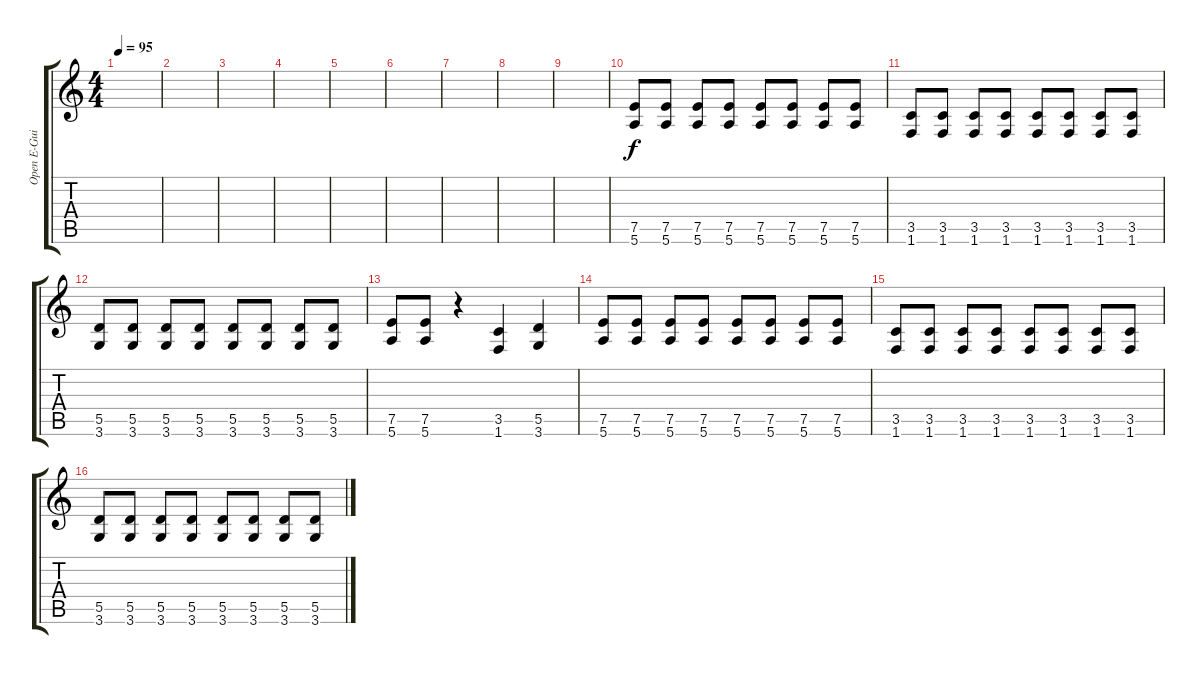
\track ("Open E-Guitar" "Open E-Gui") {instrument overdrivenguitar}
\staff {score tabs}
\tuning (E4 B3 G3 D3 A2 E2) {hide}
\ts (4 4)
\tempo 95
\clef g2
\ks c
|
|
|
|
|
|
|
|
|
(7.5 5.6).8 (7.5 5.6).8 (7.5 5.6).8 (7.5 5.6).8 (7.5 5.6).8 (7.5 5.6).8 (7.5 5.6).8 (7.5 5.6).8 |
(3.5 1.6).8 (3.5 1.6).8 (3.5 1.6).8 (3.5 1.6).8 (3.5 1.6).8 (3.5 1.6).8 (3.5 1.6).8 (3.5 1.6).8 |
(5.5 3.6).8 (5.5 3.6).8 (5.5 3.6).8 (5.5 3.6).8 (5.5 3.6).8 (5.5 3.6).8 (5.5 3.6).8 (5.5 3.6).8 |
(7.5 5.6).8 (7.5 5.6).8 r.4 (3.5 1.6).4 (5.5 3.6).4 |
(7.5 5.6).8 (7.5 5.6).8 (7.5 5.6).8 (7.5 5.6).8 (7.5 5.6).8 (7.5 5.6).8 (7.5 5.6).8 (7.5 5.6).8 |
(3.5 1.6).8 (3.5 1.6).8 (3.5 1.6).8 (3.5 1.6).8 (3.5 1.6).8 (3.5 1.6).8 (3.5 1.6).8 (3.5 1.6).8 |
(5.5 3.6).8 (5.5 3.6).8 (5.5 3.6).8 (5.5 3.6).8 (5.5 3.6).8 (5.5 3.6).8 (5.5 3.6).8 (5.5 3.6).8
